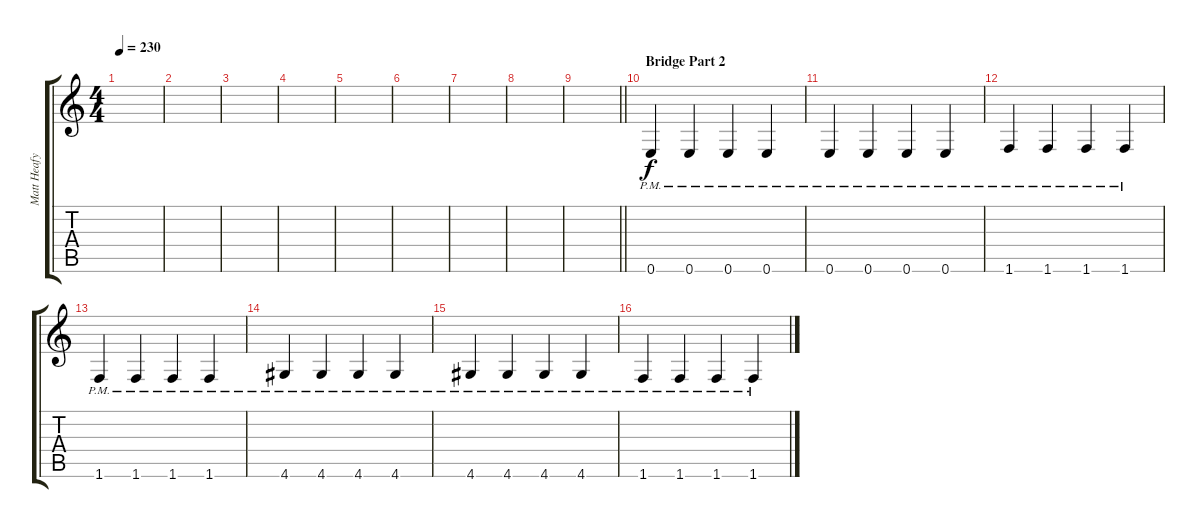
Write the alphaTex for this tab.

\track ("Matt Heafy" "Matt Heafy") {instrument distortionguitar}
\staff {score tabs}
\tuning (E4 B3 G3 D3 A2 E2) {hide}
\ts (4 4)
\tempo 230
\clef g2
\ks c
|
|
|
|
|
|
|
|
\barLineRight lightlight
|
\section ("" "Bridge Part 2")
0.6{pm}.4 0.6{pm}.4 0.6{pm}.4 0.6{pm}.4 |
0.6{pm}.4 0.6{pm}.4 0.6{pm}.4 0.6{pm}.4 |
1.6{pm}.4 1.6{pm}.4 1.6{pm}.4 1.6{pm}.4 |
1.6{pm}.4 1.6{pm}.4 1.6{pm}.4 1.6{pm}.4 |
4.6{pm}.4 4.6{pm}.4 4.6{pm}.4 4.6{pm}.4 |
4.6{pm}.4 4.6{pm}.4 4.6{pm}.4 4.6{pm}.4 |
1.6{pm}.4 1.6{pm}.4 1.6{pm}.4 1.6{pm}.4
